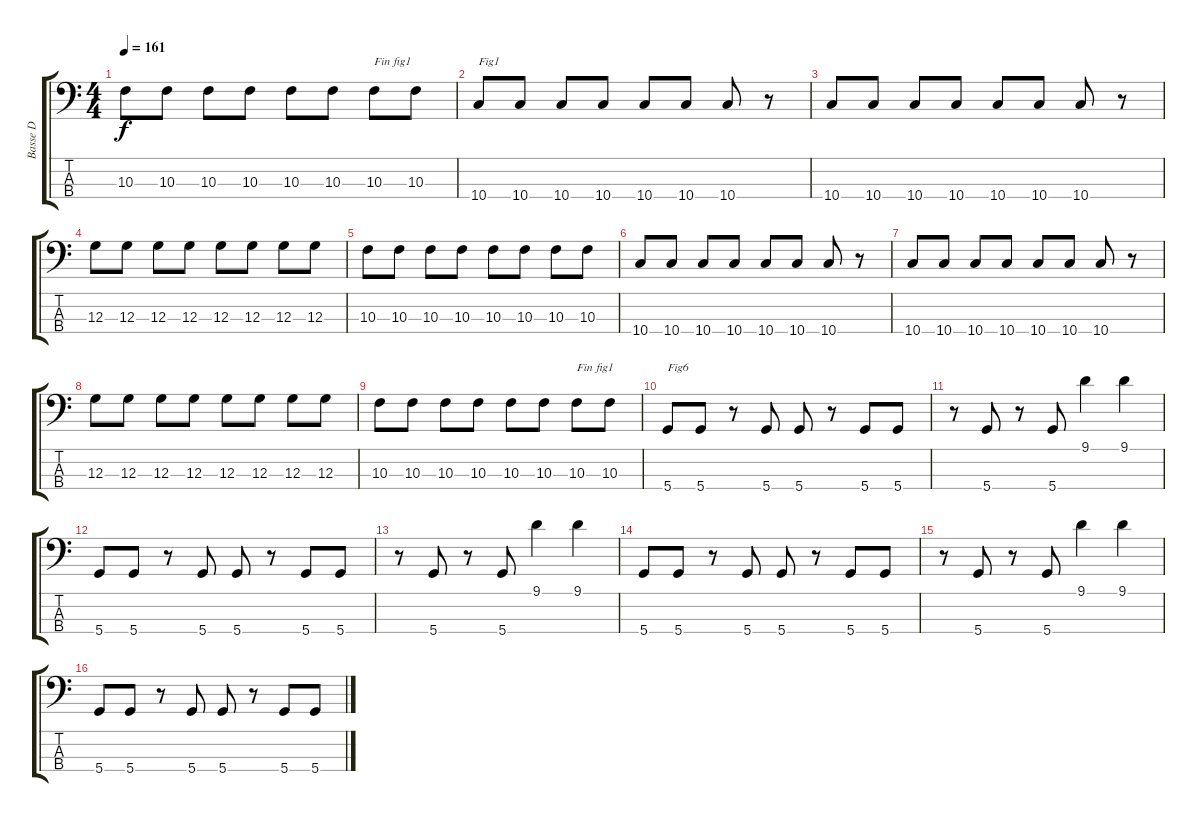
\track ("Basse D" "Basse D") {instrument electricbassfinger}
\staff {score tabs}
\tuning (F2 C2 G1 D1) {hide}
\ts (4 4)
\tempo 161
\clef f4
\ks c
10.3.8{dy f} 10.3.8 10.3.8 10.3.8 10.3.8 10.3.8 10.3.8{txt "Fin fig1"} 10.3.8 |
10.4.8{txt "Fig1"} 10.4.8 10.4.8 10.4.8 10.4.8 10.4.8 10.4.8 r.8 |
10.4.8 10.4.8 10.4.8 10.4.8 10.4.8 10.4.8 10.4.8 r.8 |
12.3.8 12.3.8 12.3.8 12.3.8 12.3.8 12.3.8 12.3.8 12.3.8 |
10.3.8 10.3.8 10.3.8 10.3.8 10.3.8 10.3.8 10.3.8 10.3.8 |
10.4.8 10.4.8 10.4.8 10.4.8 10.4.8 10.4.8 10.4.8 r.8 |
10.4.8 10.4.8 10.4.8 10.4.8 10.4.8 10.4.8 10.4.8 r.8 |
12.3.8 12.3.8 12.3.8 12.3.8 12.3.8 12.3.8 12.3.8 12.3.8 |
10.3.8 10.3.8 10.3.8 10.3.8 10.3.8 10.3.8 10.3.8{txt "Fin fig1"} 10.3.8 |
5.4.8{txt "Fig6"} 5.4.8 r.8 5.4.8 5.4.8 r.8 5.4.8 5.4.8 |
r.8 5.4.8 r.8 5.4.8 9.1.4 9.1.4 |
5.4.8 5.4.8 r.8 5.4.8 5.4.8 r.8 5.4.8 5.4.8 |
r.8 5.4.8 r.8 5.4.8 9.1.4 9.1.4 |
5.4.8 5.4.8 r.8 5.4.8 5.4.8 r.8 5.4.8 5.4.8 |
r.8 5.4.8 r.8 5.4.8 9.1.4 9.1.4 |
5.4.8 5.4.8 r.8 5.4.8 5.4.8 r.8 5.4.8 5.4.8
